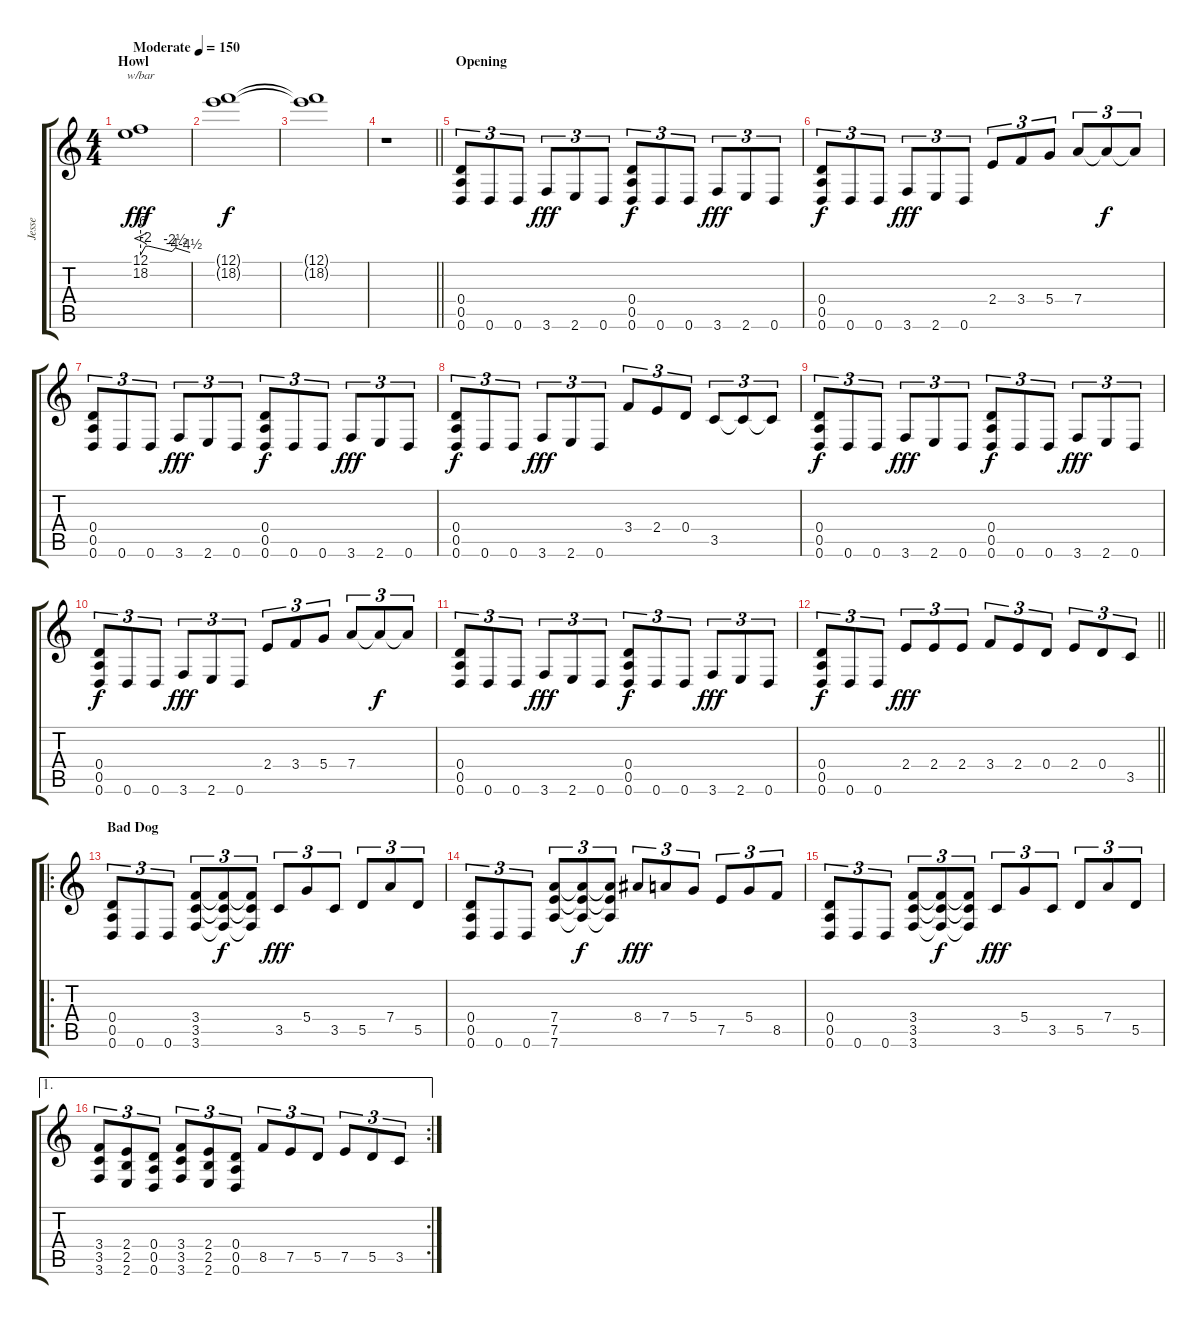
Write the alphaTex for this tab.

\track ("Jesse" "Jesse") {instrument electricguitarclean}
\staff {score tabs}
\tuning (E4 B3 G3 D3 A2 D2) {hide}
\ts (4 4)
\section ("" "Howl")
\tempo (150 "Moderate")
\clef g2
\ks c
(12.1 18.2).1{f tbe (custom default 0 -24 6 -8 10 -8 38 -16 42 -10 60 -18) dy fff instrument voiceoohs} |
(12.1{t} 18.2{t}).1{dy f instrument guitarharmonics} |
(12.1{t} 18.2{t}).1{volume 0} |
\barLineRight lightlight
r.1 |
\section ("" "Opening")
(0.4 0.5 0.6).8{tu (3 2) volume 14 instrument overdrivenguitar} 0.6.8{tu (3 2)} 0.6.8{tu (3 2)} 3.6.8{tu (3 2) dy fff} 2.6.8{tu (3 2)} 0.6.8{tu (3 2)} (0.4 0.5 0.6).8{tu (3 2) dy f} 0.6.8{tu (3 2)} 0.6.8{tu (3 2)} 3.6.8{tu (3 2) dy fff} 2.6.8{tu (3 2)} 0.6.8{tu (3 2)} |
(0.4 0.5 0.6).8{tu (3 2) dy f} 0.6.8{tu (3 2)} 0.6.8{tu (3 2)} 3.6.8{tu (3 2) dy fff} 2.6.8{tu (3 2)} 0.6.8{tu (3 2)} 2.4.8{tu (3 2)} 3.4.8{tu (3 2)} 5.4.8{tu (3 2)} 7.4.8{tu (3 2)} 7.4{t}.8{tu (3 2) dy f} 7.4{t}.8{tu (3 2)} |
(0.4 0.5 0.6).8{tu (3 2)} 0.6.8{tu (3 2)} 0.6.8{tu (3 2)} 3.6.8{tu (3 2) dy fff} 2.6.8{tu (3 2)} 0.6.8{tu (3 2)} (0.4 0.5 0.6).8{tu (3 2) dy f} 0.6.8{tu (3 2)} 0.6.8{tu (3 2)} 3.6.8{tu (3 2) dy fff} 2.6.8{tu (3 2)} 0.6.8{tu (3 2)} |
(0.4 0.5 0.6).8{tu (3 2) dy f} 0.6.8{tu (3 2)} 0.6.8{tu (3 2)} 3.6.8{tu (3 2) dy fff} 2.6.8{tu (3 2)} 0.6.8{tu (3 2)} 3.4.8{tu (3 2)} 2.4.8{tu (3 2)} 0.4.8{tu (3 2)} 3.5.8{tu (3 2)} 3.5{t}.8{tu (3 2)} 3.5{t}.8{tu (3 2)} |
(0.4 0.5 0.6).8{tu (3 2) dy f} 0.6.8{tu (3 2)} 0.6.8{tu (3 2)} 3.6.8{tu (3 2) dy fff} 2.6.8{tu (3 2)} 0.6.8{tu (3 2)} (0.4 0.5 0.6).8{tu (3 2) dy f} 0.6.8{tu (3 2)} 0.6.8{tu (3 2)} 3.6.8{tu (3 2) dy fff} 2.6.8{tu (3 2)} 0.6.8{tu (3 2)} |
(0.4 0.5 0.6).8{tu (3 2) dy f} 0.6.8{tu (3 2)} 0.6.8{tu (3 2)} 3.6.8{tu (3 2) dy fff} 2.6.8{tu (3 2)} 0.6.8{tu (3 2)} 2.4.8{tu (3 2)} 3.4.8{tu (3 2)} 5.4.8{tu (3 2)} 7.4.8{tu (3 2)} 7.4{t}.8{tu (3 2) dy f} 7.4{t}.8{tu (3 2)} |
(0.4 0.5 0.6).8{tu (3 2)} 0.6.8{tu (3 2)} 0.6.8{tu (3 2)} 3.6.8{tu (3 2) dy fff} 2.6.8{tu (3 2)} 0.6.8{tu (3 2)} (0.4 0.5 0.6).8{tu (3 2) dy f} 0.6.8{tu (3 2)} 0.6.8{tu (3 2)} 3.6.8{tu (3 2) dy fff} 2.6.8{tu (3 2)} 0.6.8{tu (3 2)} |
\barLineRight lightlight
(0.4 0.5 0.6).8{tu (3 2) dy f} 0.6.8{tu (3 2)} 0.6.8{tu (3 2)} 2.4.8{tu (3 2) dy fff} 2.4.8{tu (3 2)} 2.4.8{tu (3 2)} 3.4.8{tu (3 2)} 2.4.8{tu (3 2)} 0.4.8{tu (3 2)} 2.4.8{tu (3 2)} 0.4.8{tu (3 2)} 3.5.8{tu (3 2)} |
\ro
\section ("" "Bad Dog")
(0.4 0.5 0.6).8{tu (3 2)} 0.6.8{tu (3 2)} 0.6.8{tu (3 2)} (3.4 3.5 3.6).8{tu (3 2)} (3.4{t} 3.5{t} 3.6{t}).8{tu (3 2) dy f} (3.4{t} 3.5{t} 3.6{t}).8{tu (3 2)} 3.5.8{tu (3 2) dy fff} 5.4.8{tu (3 2)} 3.5.8{tu (3 2)} 5.5.8{tu (3 2)} 7.4.8{tu (3 2)} 5.5.8{tu (3 2)} |
(0.4 0.5 0.6).8{tu (3 2)} 0.6.8{tu (3 2)} 0.6.8{tu (3 2)} (7.4 7.5 7.6).8{tu (3 2)} (7.4{t} 7.5{t} 7.6{t}).8{tu (3 2) dy f} (7.4{t} 7.5{t} 7.6{t}).8{tu (3 2)} 8.4.8{tu (3 2) dy fff} 7.4.8{tu (3 2)} 5.4.8{tu (3 2)} 7.5.8{tu (3 2)} 5.4.8{tu (3 2)} 8.5.8{tu (3 2)} |
(0.4 0.5 0.6).8{tu (3 2)} 0.6.8{tu (3 2)} 0.6.8{tu (3 2)} (3.4 3.5 3.6).8{tu (3 2)} (3.4{t} 3.5{t} 3.6{t}).8{tu (3 2) dy f} (3.4{t} 3.5{t} 3.6{t}).8{tu (3 2)} 3.5.8{tu (3 2) dy fff} 5.4.8{tu (3 2)} 3.5.8{tu (3 2)} 5.5.8{tu (3 2)} 7.4.8{tu (3 2)} 5.5.8{tu (3 2)} |
\ae 1
\rc 2
(3.4 3.5 3.6).8{tu (3 2)} (2.4 2.5 2.6).8{tu (3 2)} (0.4 0.5 0.6).8{tu (3 2)} (3.4 3.5 3.6).8{tu (3 2)} (2.4 2.5 2.6).8{tu (3 2)} (0.4 0.5 0.6).8{tu (3 2)} 8.5.8{tu (3 2)} 7.5.8{tu (3 2)} 5.5.8{tu (3 2)} 7.5.8{tu (3 2)} 5.5.8{tu (3 2)} 3.5.8{tu (3 2)}
